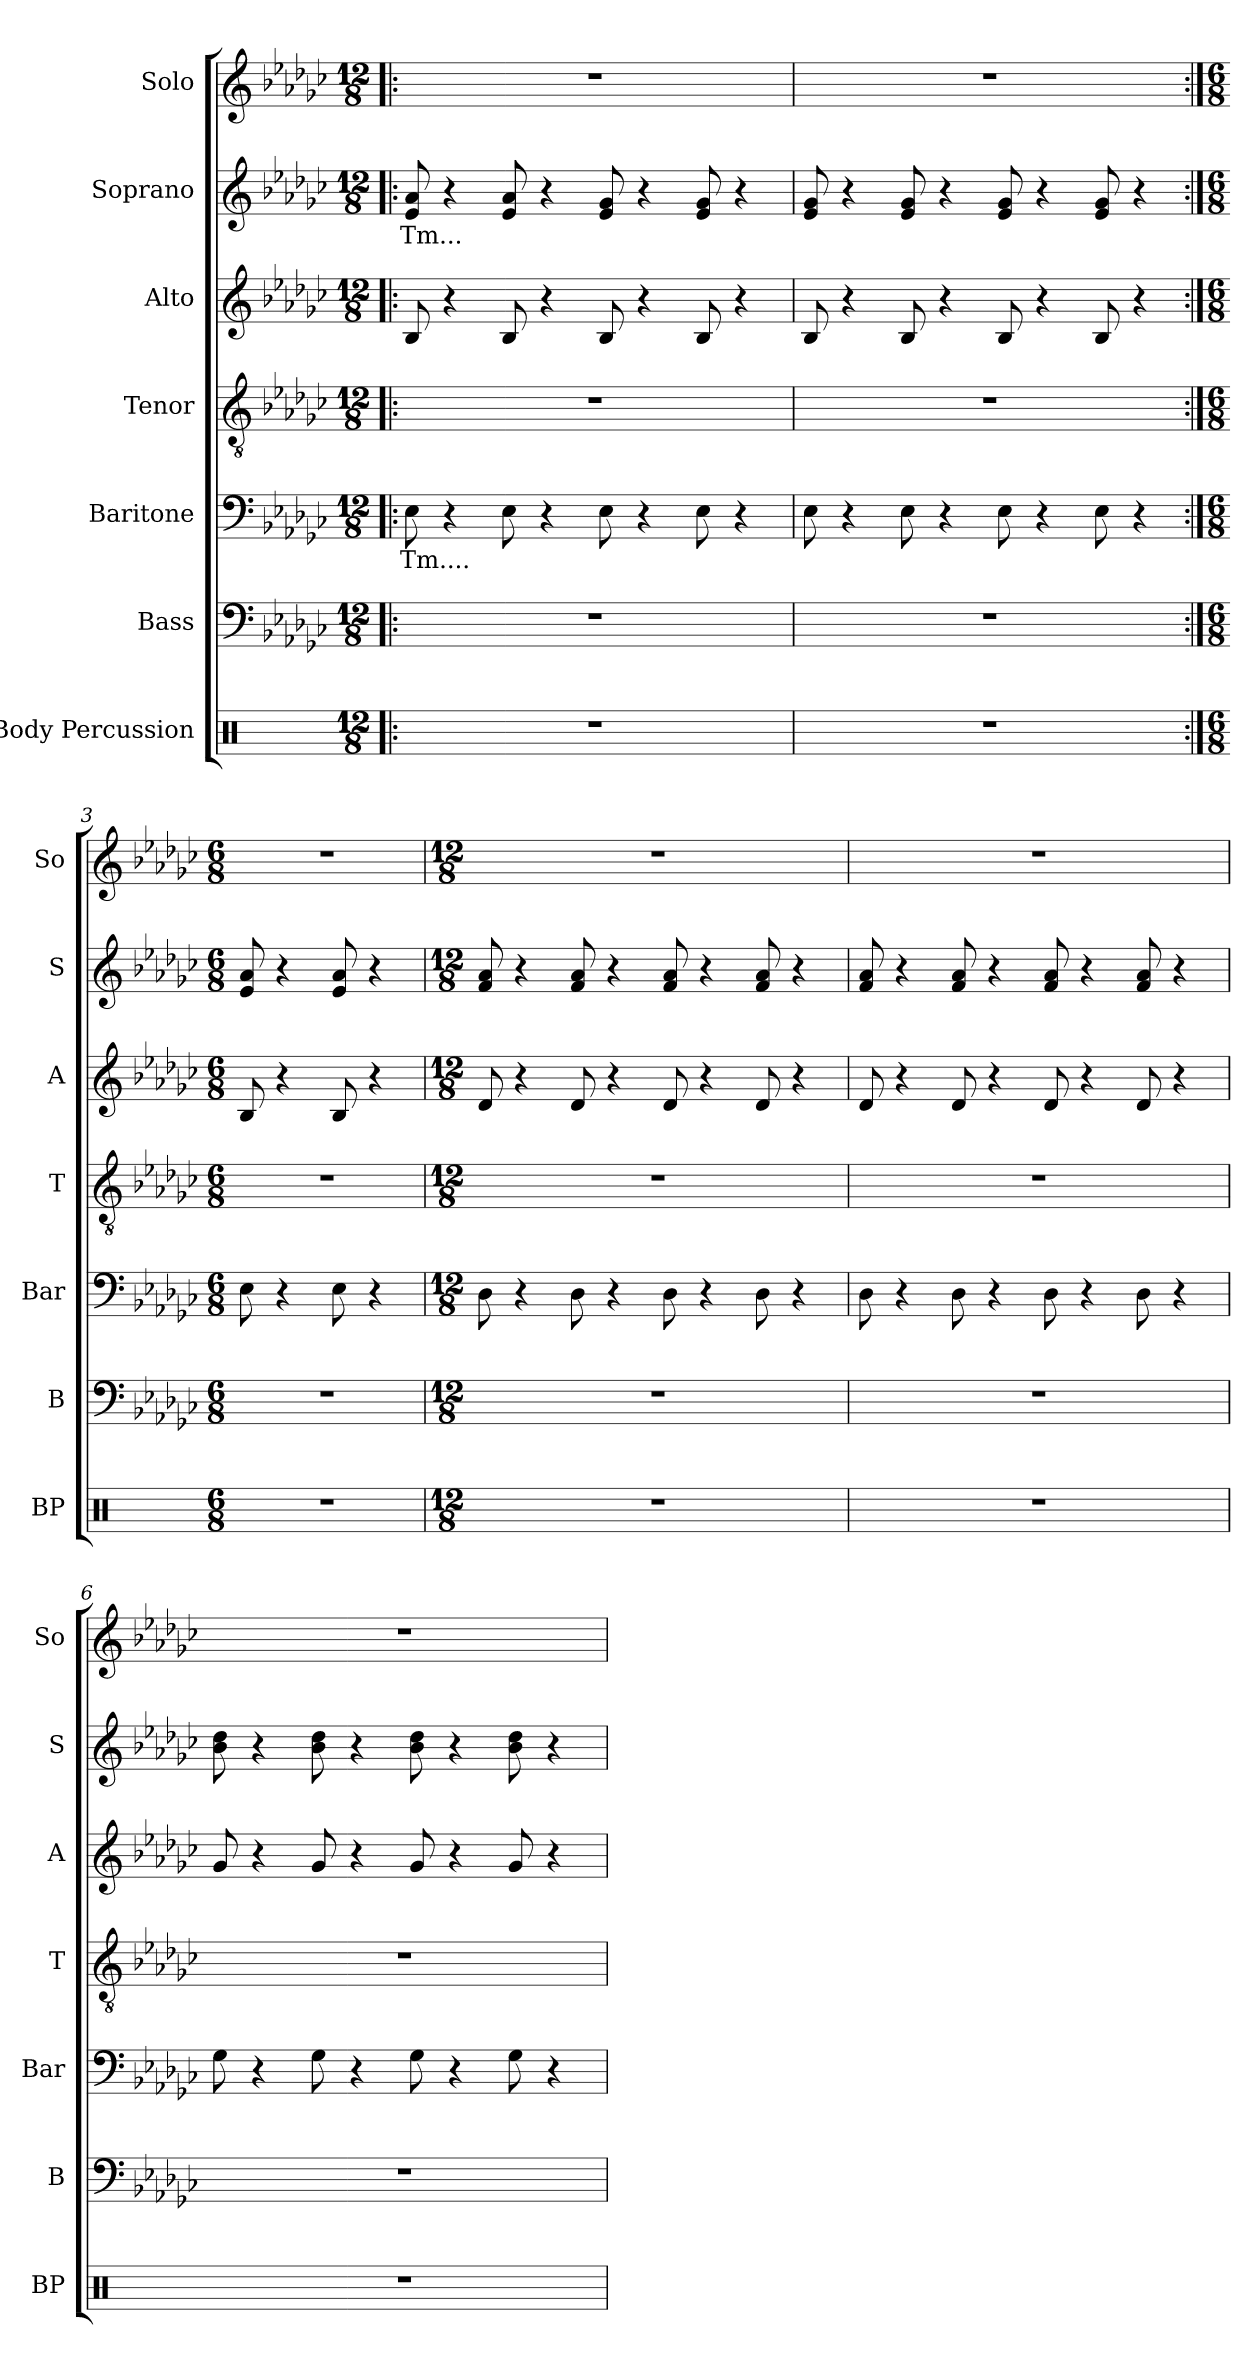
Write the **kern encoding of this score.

**kern	**kern	**kern	**text	**kern	**kern	**kern	**text	**kern
*part7	*part6	*part5	*part5	*part4	*part3	*part2	*part2	*part1
*staff7	*staff6	*staff5	*staff5	*staff4	*staff3	*staff2	*staff2	*staff1
*I"Body Percussion	*I"Bass	*I"Baritone	*	*I"Tenor	*I"Alto	*I"Soprano	*	*I"Solo
*I'BP	*I'B	*I'Bar	*	*I'T	*I'A	*I'S	*	*I'So
*clefX	*clefF4	*clefF4	*	*clefGv2	*clefG2	*clefG2	*	*clefG2
*k[]	*k[b-e-a-d-g-c-]	*k[b-e-a-d-g-c-]	*	*k[b-e-a-d-g-c-]	*k[b-e-a-d-g-c-]	*k[b-e-a-d-g-c-]	*	*k[b-e-a-d-g-c-]
*M12/8	*M12/8	*M12/8	*	*M12/8	*M12/8	*M12/8	*	*M12/8
*MM180	*MM180	*MM180	*	*MM180	*MM180	*MM180	*	*MM180
=1!|:	=1!|:	=1!|:	=1!|:	=1!|:	=1!|:	=1!|:	=1!|:	=1!|:
1.r	1.r	8E-\	Tm....	1.r	8B-/	8e-/ 8a-/	Tm...	1.r
.	.	4r	.	.	4r	4r	.	.
.	.	8E-\	.	.	8B-/	8e-/ 8a-/	.	.
.	.	4r	.	.	4r	4r	.	.
.	.	8E-\	.	.	8B-/	8e-/ 8g-/	.	.
.	.	4r	.	.	4r	4r	.	.
.	.	8E-\	.	.	8B-/	8e-/ 8g-/	.	.
.	.	4r	.	.	4r	4r	.	.
=2	=2	=2	=2	=2	=2	=2	=2	=2
1.r	1.r	8E-\	.	1.r	8B-/	8e-/ 8g-/	.	1.r
.	.	4r	.	.	4r	4r	.	.
.	.	8E-\	.	.	8B-/	8e-/ 8g-/	.	.
.	.	4r	.	.	4r	4r	.	.
.	.	8E-\	.	.	8B-/	8e-/ 8g-/	.	.
.	.	4r	.	.	4r	4r	.	.
.	.	8E-\	.	.	8B-/	8e-/ 8g-/	.	.
.	.	4r	.	.	4r	4r	.	.
=3:|!	=3:|!	=3:|!	=3:|!	=3:|!	=3:|!	=3:|!	=3:|!	=3:|!
*M6/8	*M6/8	*M6/8	*	*M6/8	*M6/8	*M6/8	*	*M6/8
2.r	2.r	8E-\	.	2.r	8B-/	8e-/ 8a-/	.	2.r
.	.	4r	.	.	4r	4r	.	.
.	.	8E-\	.	.	8B-/	8e-/ 8a-/	.	.
.	.	4r	.	.	4r	4r	.	.
=4	=4	=4	=4	=4	=4	=4	=4	=4
*M12/8	*M12/8	*M12/8	*	*M12/8	*M12/8	*M12/8	*	*M12/8
1.r	1.r	8D-\	.	1.r	8d-/	8f/ 8a-/	.	1.r
.	.	4r	.	.	4r	4r	.	.
.	.	8D-\	.	.	8d-/	8f/ 8a-/	.	.
.	.	4r	.	.	4r	4r	.	.
.	.	8D-\	.	.	8d-/	8f/ 8a-/	.	.
.	.	4r	.	.	4r	4r	.	.
.	.	8D-\	.	.	8d-/	8f/ 8a-/	.	.
.	.	4r	.	.	4r	4r	.	.
=5	=5	=5	=5	=5	=5	=5	=5	=5
1.r	1.r	8D-\	.	1.r	8d-/	8f/ 8a-/	.	1.r
.	.	4r	.	.	4r	4r	.	.
.	.	8D-\	.	.	8d-/	8f/ 8a-/	.	.
.	.	4r	.	.	4r	4r	.	.
.	.	8D-\	.	.	8d-/	8f/ 8a-/	.	.
.	.	4r	.	.	4r	4r	.	.
.	.	8D-\	.	.	8d-/	8f/ 8a-/	.	.
.	.	4r	.	.	4r	4r	.	.
!!LO:LB:g=z
=6	=6	=6	=6	=6	=6	=6	=6	=6
1.r	1.r	8G-\	.	1.r	8g-/	8b-\ 8dd-\	.	1.r
.	.	4r	.	.	4r	4r	.	.
.	.	8G-\	.	.	8g-/	8b-\ 8dd-\	.	.
.	.	4r	.	.	4r	4r	.	.
.	.	8G-\	.	.	8g-/	8b-\ 8dd-\	.	.
.	.	4r	.	.	4r	4r	.	.
.	.	8G-\	.	.	8g-/	8b-\ 8dd-\	.	.
.	.	4r	.	.	4r	4r	.	.
=	=	=	=	=	=	=	=	=
*-	*-	*-	*-	*-	*-	*-	*-	*-
